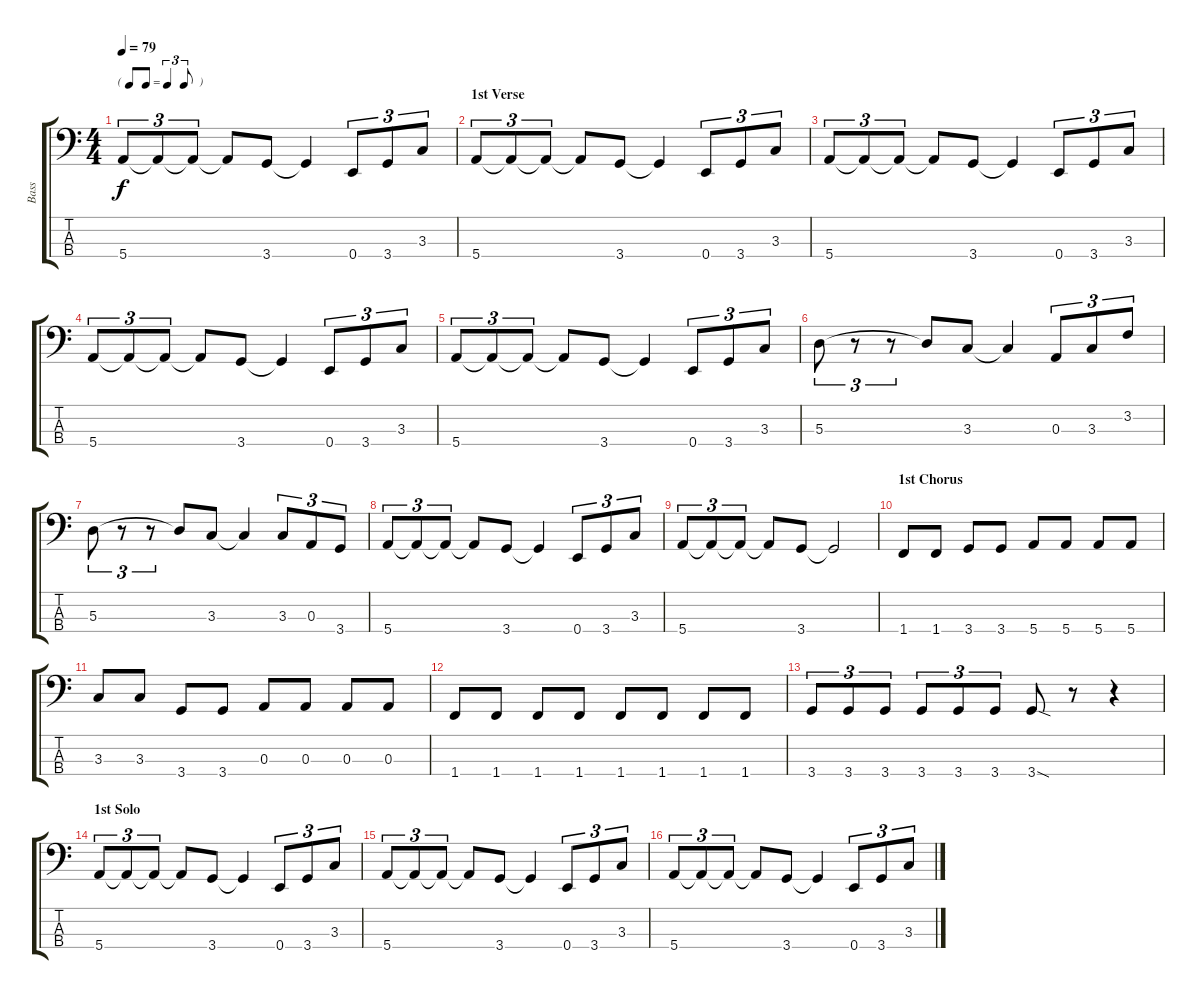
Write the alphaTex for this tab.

\track ("Bass" "Bass") {instrument electricbassfinger}
\staff {score tabs}
\tuning (G2 D2 A1 E1) {hide}
\ts (4 4)
\tf triplet8th
\tempo 79
\clef f4
\ks c
5.4.8{tu (3 2) dy f} 5.4{t}.8{tu (3 2)} 5.4{t}.8{tu (3 2)} 5.4{t}.8 3.4.8 3.4{t}.4 0.4.8{tu (3 2)} 3.4.8{tu (3 2)} 3.3.8{tu (3 2)} |
\section ("" "1st Verse")
5.4.8{tu (3 2)} 5.4{t}.8{tu (3 2)} 5.4{t}.8{tu (3 2)} 5.4{t}.8 3.4.8 3.4{t}.4 0.4.8{tu (3 2)} 3.4.8{tu (3 2)} 3.3.8{tu (3 2)} |
5.4.8{tu (3 2)} 5.4{t}.8{tu (3 2)} 5.4{t}.8{tu (3 2)} 5.4{t}.8 3.4.8 3.4{t}.4 0.4.8{tu (3 2)} 3.4.8{tu (3 2)} 3.3.8{tu (3 2)} |
5.4.8{tu (3 2)} 5.4{t}.8{tu (3 2)} 5.4{t}.8{tu (3 2)} 5.4{t}.8 3.4.8 3.4{t}.4 0.4.8{tu (3 2)} 3.4.8{tu (3 2)} 3.3.8{tu (3 2)} |
5.4.8{tu (3 2)} 5.4{t}.8{tu (3 2)} 5.4{t}.8{tu (3 2)} 5.4{t}.8 3.4.8 3.4{t}.4 0.4.8{tu (3 2)} 3.4.8{tu (3 2)} 3.3.8{tu (3 2)} |
5.3.8{tu (3 2)} r.8{tu (3 2)} r.8{tu (3 2)} 5.3{t}.8 3.3.8 3.3{t}.4 0.3.8{tu (3 2)} 3.3.8{tu (3 2)} 3.2.8{tu (3 2)} |
5.3.8{tu (3 2)} r.8{tu (3 2)} r.8{tu (3 2)} 5.3{t}.8 3.3.8 3.3{t}.4 3.3.8{tu (3 2)} 0.3.8{tu (3 2)} 3.4.8{tu (3 2)} |
5.4.8{tu (3 2)} 5.4{t}.8{tu (3 2)} 5.4{t}.8{tu (3 2)} 5.4{t}.8 3.4.8 3.4{t}.4 0.4.8{tu (3 2)} 3.4.8{tu (3 2)} 3.3.8{tu (3 2)} |
5.4.8{tu (3 2)} 5.4{t}.8{tu (3 2)} 5.4{t}.8{tu (3 2)} 5.4{t}.8 3.4.8 3.4{t}.2 |
\section ("" "1st Chorus")
1.4.8 1.4.8 3.4.8 3.4.8 5.4.8 5.4.8 5.4.8 5.4.8 |
3.3.8 3.3.8 3.4.8 3.4.8 0.3.8 0.3.8 0.3.8 0.3.8 |
1.4.8 1.4.8 1.4.8 1.4.8 1.4.8 1.4.8 1.4.8 1.4.8 |
3.4.8{tu (3 2)} 3.4.8{tu (3 2)} 3.4.8{tu (3 2)} 3.4.8{tu (3 2)} 3.4.8{tu (3 2)} 3.4.8{tu (3 2)} 3.4{sod}.8 r.8 r.4 |
\section ("" "1st Solo")
5.4.8{tu (3 2)} 5.4{t}.8{tu (3 2)} 5.4{t}.8{tu (3 2)} 5.4{t}.8 3.4.8 3.4{t}.4 0.4.8{tu (3 2)} 3.4.8{tu (3 2)} 3.3.8{tu (3 2)} |
5.4.8{tu (3 2)} 5.4{t}.8{tu (3 2)} 5.4{t}.8{tu (3 2)} 5.4{t}.8 3.4.8 3.4{t}.4 0.4.8{tu (3 2)} 3.4.8{tu (3 2)} 3.3.8{tu (3 2)} |
5.4.8{tu (3 2)} 5.4{t}.8{tu (3 2)} 5.4{t}.8{tu (3 2)} 5.4{t}.8 3.4.8 3.4{t}.4 0.4.8{tu (3 2)} 3.4.8{tu (3 2)} 3.3.8{tu (3 2)}
